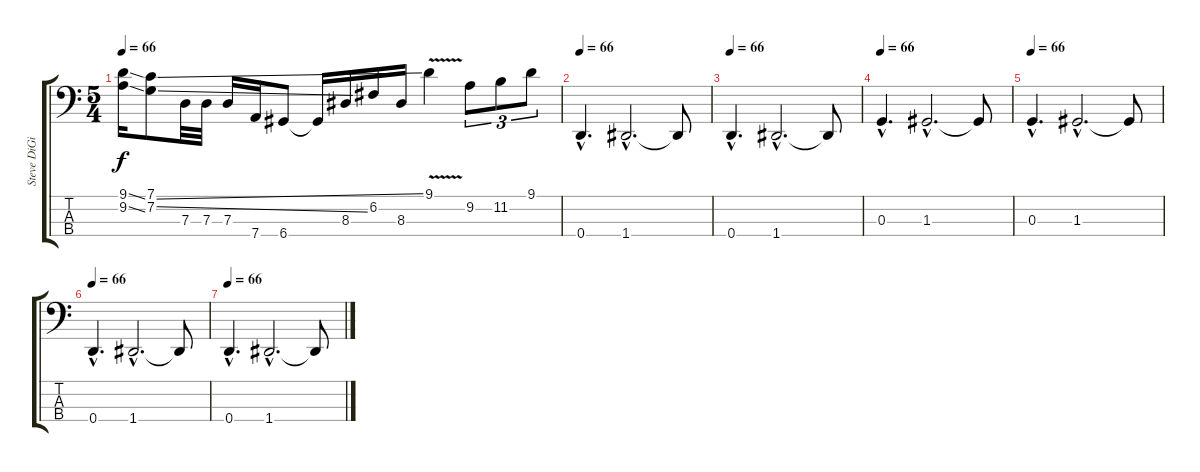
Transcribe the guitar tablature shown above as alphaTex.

\track ("Steve DiGiorgio" "Steve DiGi") {instrument fretlessbass}
\staff {score tabs}
\tuning (F2 C2 G1 D1) {hide}
\ts (5 4)
\tempo 66
\clef f4
\ks c
(9.1{ss} 9.2{ss}).16{dy f} (7.1{ss} 7.2{ss}).8 7.3.32 7.3.32 7.3.16 7.4.16 6.4.8 6.4{t}.16 8.3.16 6.2.16 8.3.16 9.1{v}.4 9.2.8{tu (3 2)} 11.2.8{tu (3 2)} 9.1.8{tu (3 2)} |
\tempo 66
0.4{hac}.4{d} 1.4{hac}.2{d} 1.4{t}.8 |
\tempo 66
0.4{hac}.4{d} 1.4{hac}.2{d} 1.4{t}.8 |
\tempo 66
0.3{hac}.4{d} 1.3{hac}.2{d} 1.3{t}.8 |
\tempo 66
0.3{hac}.4{d volume 13} 1.3{hac}.2{d volume 12} 1.3{t}.8 |
\tempo 66
0.4{hac}.4{d volume 11} 1.4{hac}.2{d volume 10} 1.4{t}.8 |
\tempo 66
0.4{hac}.4{d volume 9} 1.4{hac}.2{d volume 7} 1.4{t}.8
